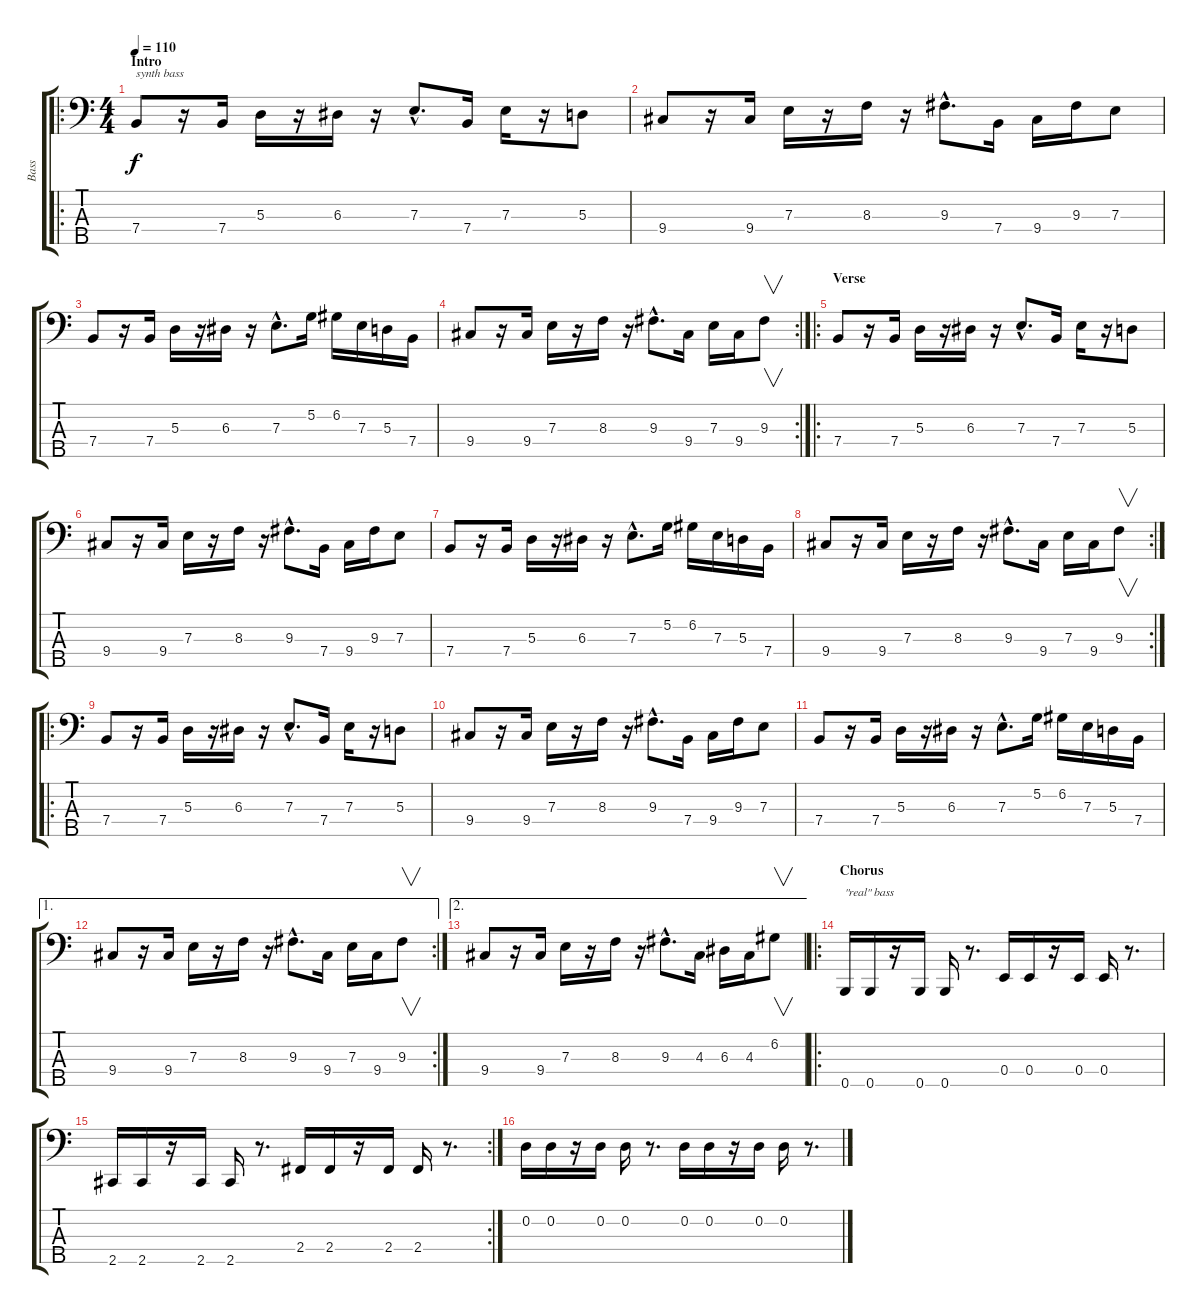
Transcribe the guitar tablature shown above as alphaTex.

\track ("Bass" "Bass") {instrument synthbass1}
\staff {score tabs}
\tuning (G2 D2 A1 E1 B0) {hide}
\ro
\ts (4 4)
\section ("" "Intro")
\tempo 110
\clef f4
\ks c
7.4.8{txt "synth bass" dy f instrument synthbass1} r.16 7.4.16 5.3.16 r.16 6.3.16 r.16 7.3{hac}.8{d} 7.4.16 7.3.16 r.16 5.3.8 |
9.4.8 r.16 9.4.16 7.3.16 r.16 8.3.16 r.16 9.3{hac}.8{d} 7.4.16 9.4.16 9.3.16 7.3.8 |
7.4.8 r.16 7.4.16 5.3.16 r.16 6.3.16 r.16 7.3{hac}.8{d} 5.2.16 6.2.16 7.3.16 5.3.16 7.4.16 |
\rc 2
9.4.8 r.16 9.4.16 7.3.16 r.16 8.3.16 r.16 9.3{hac}.8{d} 9.4.16 7.3.16 9.4.16 9.3.8{v} |
\ro
\section ("" "Verse")
7.4.8 r.16 7.4.16 5.3.16 r.16 6.3.16 r.16 7.3{hac}.8{d} 7.4.16 7.3.16 r.16 5.3.8 |
9.4.8 r.16 9.4.16 7.3.16 r.16 8.3.16 r.16 9.3{hac}.8{d} 7.4.16 9.4.16 9.3.16 7.3.8 |
7.4.8 r.16 7.4.16 5.3.16 r.16 6.3.16 r.16 7.3{hac}.8{d} 5.2.16 6.2.16 7.3.16 5.3.16 7.4.16 |
\rc 2
9.4.8 r.16 9.4.16 7.3.16 r.16 8.3.16 r.16 9.3{hac}.8{d} 9.4.16 7.3.16 9.4.16 9.3.8{v} |
\ro
7.4.8 r.16 7.4.16 5.3.16 r.16 6.3.16 r.16 7.3{hac}.8{d} 7.4.16 7.3.16 r.16 5.3.8 |
9.4.8 r.16 9.4.16 7.3.16 r.16 8.3.16 r.16 9.3{hac}.8{d} 7.4.16 9.4.16 9.3.16 7.3.8 |
7.4.8 r.16 7.4.16 5.3.16 r.16 6.3.16 r.16 7.3{hac}.8{d} 5.2.16 6.2.16 7.3.16 5.3.16 7.4.16 |
\ae 1
\rc 2
9.4.8 r.16 9.4.16 7.3.16 r.16 8.3.16 r.16 9.3{hac}.8{d} 9.4.16 7.3.16 9.4.16 9.3.8{v} |
\ae 2
9.4.8 r.16 9.4.16 7.3.16 r.16 8.3.16 r.16 9.3{hac}.8{d} 4.3.16 6.3.16 4.3.16 6.2.8{v} |
\ro
\section ("" "Chorus")
0.5.16{txt "\"real\" bass" instrument electricbassfinger} 0.5.16 r.16 0.5.16 0.5.16 r.8{d} 0.4.16 0.4.16 r.16 0.4.16 0.4.16 r.8{d} |
\rc 2
2.5.16 2.5.16 r.16 2.5.16 2.5.16 r.8{d} 2.4.16 2.4.16 r.16 2.4.16 2.4.16 r.8{d} |
0.2.16 0.2.16 r.16 0.2.16 0.2.16 r.8{d} 0.2.16 0.2.16 r.16 0.2.16 0.2.16 r.8{d}
